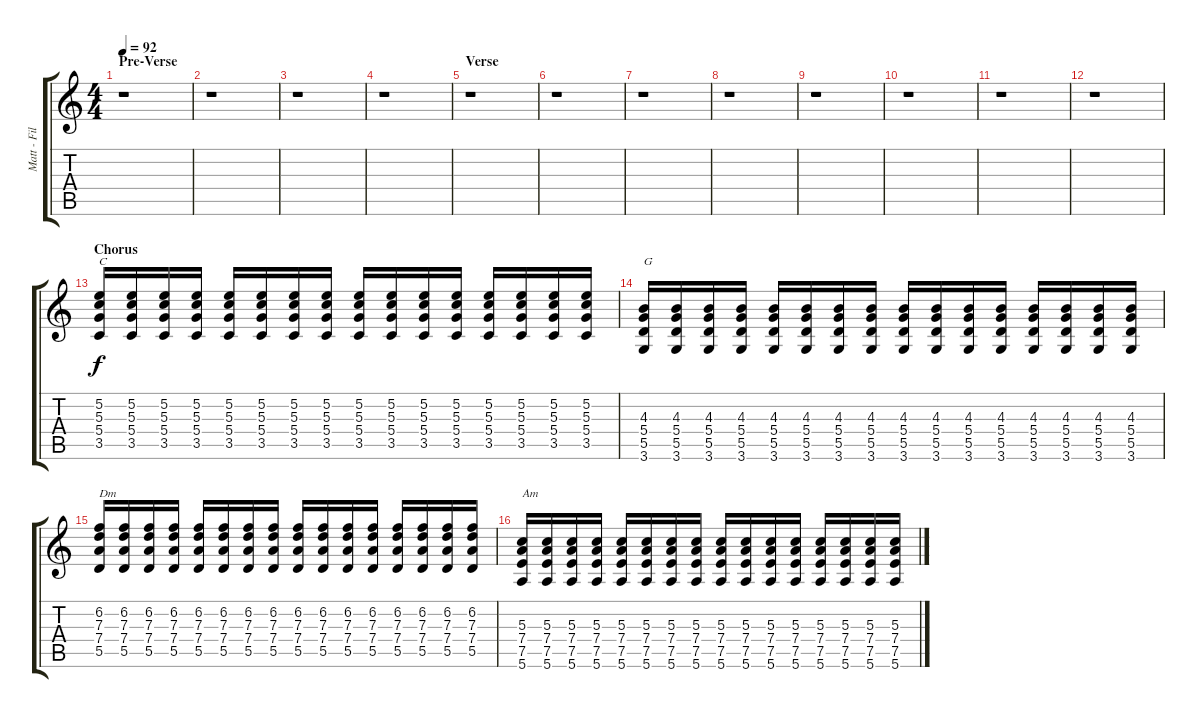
\track ("Matt - Fills" "Matt - Fil") {instrument distortionguitar}
\staff {score tabs}
\tuning (E4 B3 G3 D3 A2 E2) {hide}
\ts (4 4)
\section ("" "Pre-Verse")
\tempo 92
\clef g2
\ks c
r.1{dy p} |
r.1 |
r.1 |
r.1 |
\section ("" "Verse")
r.1 |
r.1 |
r.1 |
r.1 |
r.1 |
r.1 |
r.1 |
r.1 |
\section ("" "Chorus")
(5.2 5.3 5.4 3.5).16{txt "C" dy f} (5.2 5.3 5.4 3.5).16 (5.2 5.3 5.4 3.5).16 (5.2 5.3 5.4 3.5).16 (5.2 5.3 5.4 3.5).16 (5.2 5.3 5.4 3.5).16 (5.2 5.3 5.4 3.5).16 (5.2 5.3 5.4 3.5).16 (5.2 5.3 5.4 3.5).16 (5.2 5.3 5.4 3.5).16 (5.2 5.3 5.4 3.5).16 (5.2 5.3 5.4 3.5).16 (5.2 5.3 5.4 3.5).16 (5.2 5.3 5.4 3.5).16 (5.2 5.3 5.4 3.5).16 (5.2 5.3 5.4 3.5).16 |
(4.3 5.4 5.5 3.6).16{txt "G"} (4.3 5.4 5.5 3.6).16 (4.3 5.4 5.5 3.6).16 (4.3 5.4 5.5 3.6).16 (4.3 5.4 5.5 3.6).16 (4.3 5.4 5.5 3.6).16 (4.3 5.4 5.5 3.6).16 (4.3 5.4 5.5 3.6).16 (4.3 5.4 5.5 3.6).16 (4.3 5.4 5.5 3.6).16 (4.3 5.4 5.5 3.6).16 (4.3 5.4 5.5 3.6).16 (4.3 5.4 5.5 3.6).16 (4.3 5.4 5.5 3.6).16 (4.3 5.4 5.5 3.6).16 (4.3 5.4 5.5 3.6).16 |
(6.2 7.3 7.4 5.5).16{txt "Dm"} (6.2 7.3 7.4 5.5).16 (6.2 7.3 7.4 5.5).16 (6.2 7.3 7.4 5.5).16 (6.2 7.3 7.4 5.5).16 (6.2 7.3 7.4 5.5).16 (6.2 7.3 7.4 5.5).16 (6.2 7.3 7.4 5.5).16 (6.2 7.3 7.4 5.5).16 (6.2 7.3 7.4 5.5).16 (6.2 7.3 7.4 5.5).16 (6.2 7.3 7.4 5.5).16 (6.2 7.3 7.4 5.5).16 (6.2 7.3 7.4 5.5).16 (6.2 7.3 7.4 5.5).16 (6.2 7.3 7.4 5.5).16 |
(5.3 7.4 7.5 5.6).16{txt "Am"} (5.3 7.4 7.5 5.6).16 (5.3 7.4 7.5 5.6).16 (5.3 7.4 7.5 5.6).16 (5.3 7.4 7.5 5.6).16 (5.3 7.4 7.5 5.6).16 (5.3 7.4 7.5 5.6).16 (5.3 7.4 7.5 5.6).16 (5.3 7.4 7.5 5.6).16 (5.3 7.4 7.5 5.6).16 (5.3 7.4 7.5 5.6).16 (5.3 7.4 7.5 5.6).16 (5.3 7.4 7.5 5.6).16 (5.3 7.4 7.5 5.6).16 (5.3 7.4 7.5 5.6).16 (5.3 7.4 7.5 5.6).16
